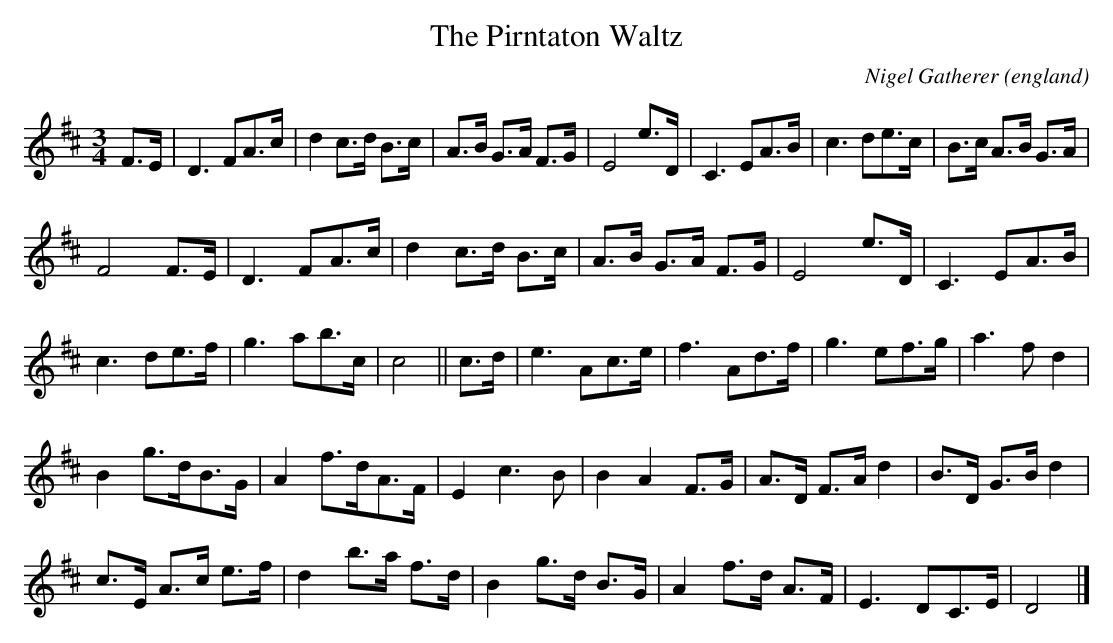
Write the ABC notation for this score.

X:1
T:Pirntaton Waltz, The
O:england
C:Nigel Gatherer
M:3/4
L:1/8
K:D
F>E|D3 FA>c|d2 c>d B>c|A>B G>A F>G|E4 e>D|C3 EA>B|c3 de>c|B>c A>B G>A|
F4 F>E|D3 FA>c|d2 c>d B>c|A>B G>A F>G|E4 e>D|C3 EA>B|
c3 de>f|g3 ab>c|c4||c>d|e3 Ac>e|f3 Ad>f|g3 ef>g|a3 f d2|
B2 g>dB>G|A2 f>dA>F|E2 c3 B|B2 A2 F>G|A>D F>A d2|B>D G>B d2|
c>E A>c e>f|d2 b>a f>d|B2 g>d B>G|A2 f>d A>F|E3 DC>E|D4|]
